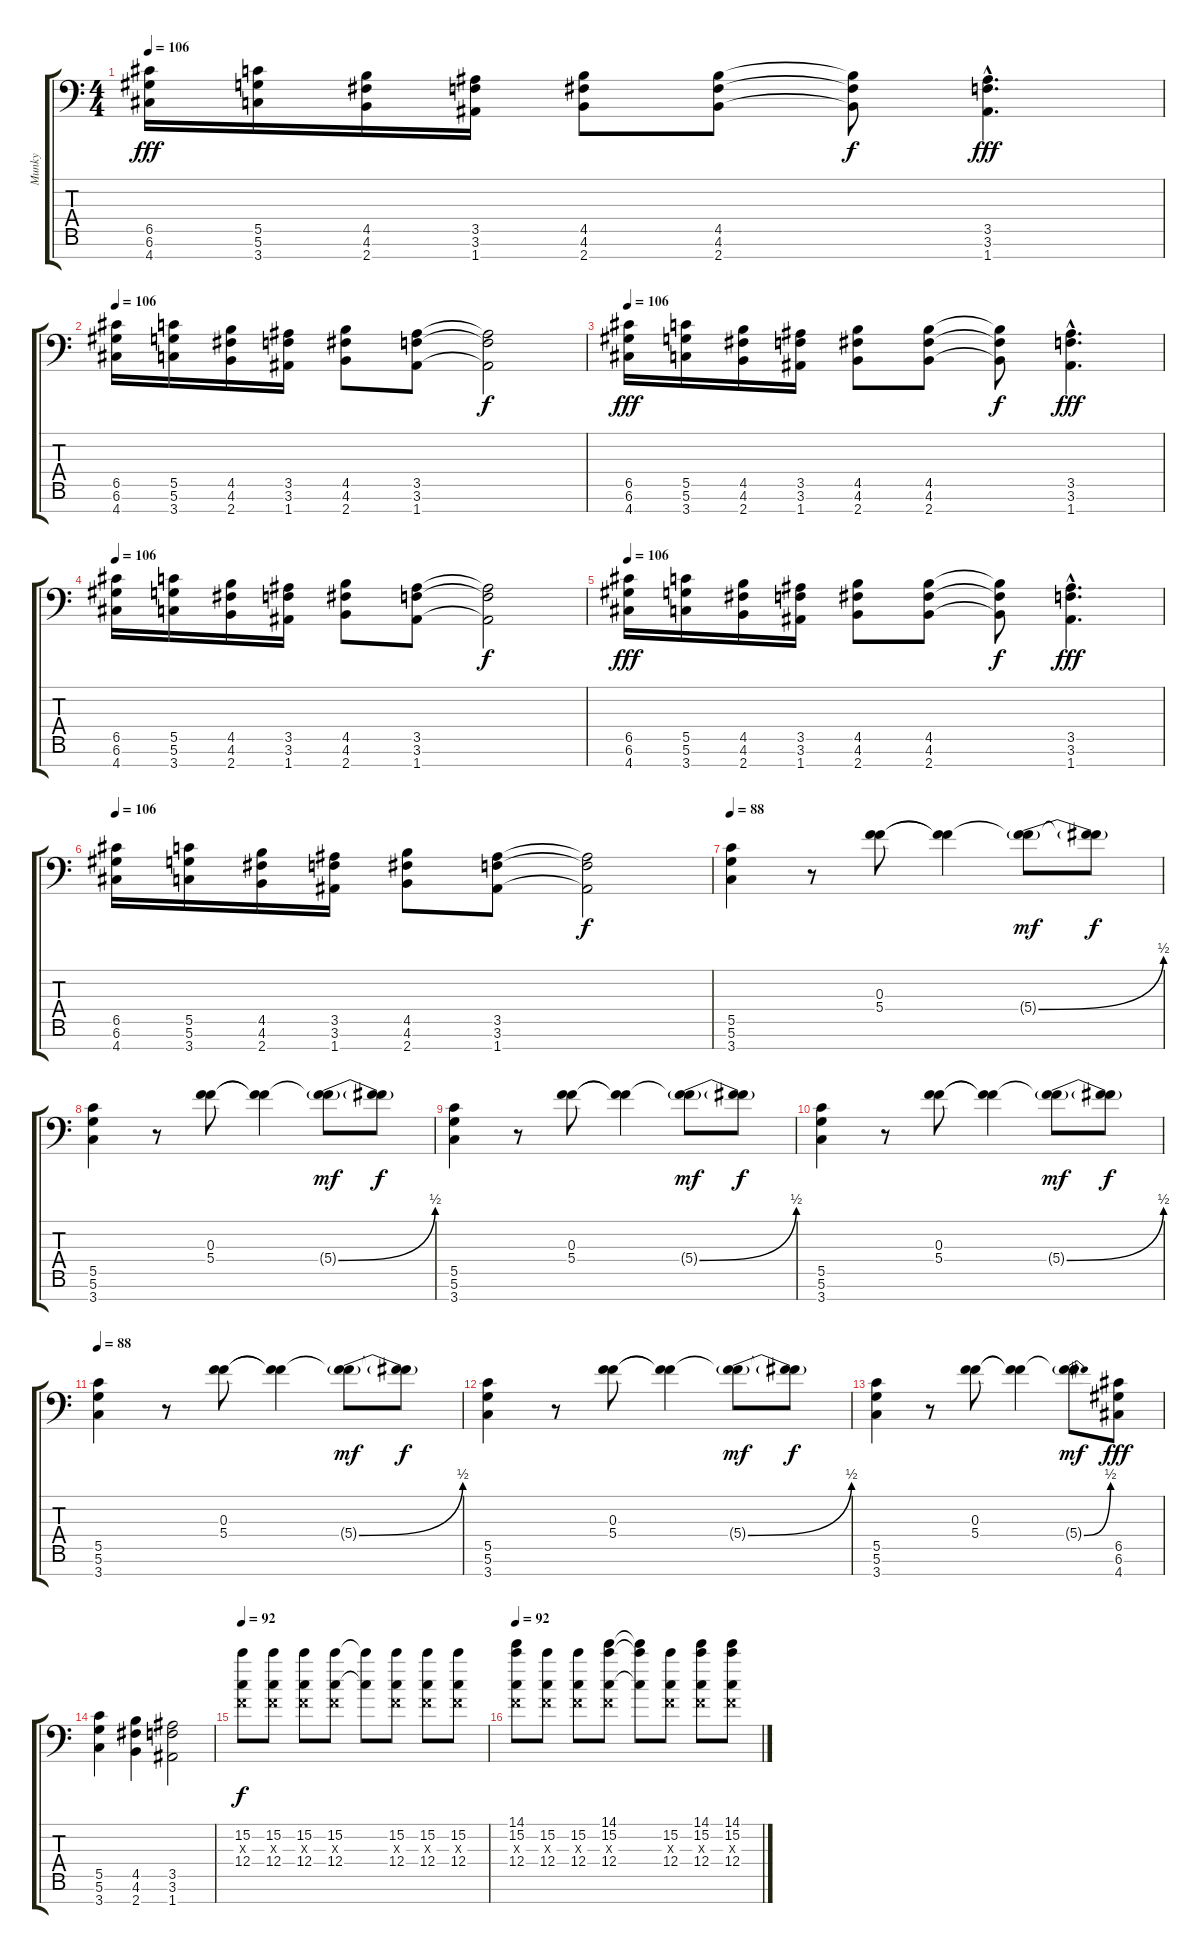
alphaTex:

\track ("Munky" "Munky") {instrument distortionguitar}
\staff {score tabs}
\tuning (D4 A3 F3 C3 G2 D2 A1) {hide}
\ts (4 4)
\tempo 106
\clef f4
\ks c
(6.5 6.6 4.7).16{dy fff} (5.5 5.6 3.7).16 (4.5 4.6 2.7).16 (3.5 3.6 1.7).16 (4.5 4.6 2.7).8 (4.5 4.6 2.7).8 (4.5{t} 4.6{t} 2.7{t}).8{dy f} (3.5{hac} 3.6{hac} 1.7{hac}).4{d dy fff} |
\tempo 106
(6.5 6.6 4.7).16 (5.5 5.6 3.7).16 (4.5 4.6 2.7).16 (3.5 3.6 1.7).16 (4.5 4.6 2.7).8 (3.5 3.6 1.7).8 (3.5{t} 3.6{t} 1.7{t}).2{dy f} |
\tempo 106
(6.5 6.6 4.7).16{dy fff} (5.5 5.6 3.7).16 (4.5 4.6 2.7).16 (3.5 3.6 1.7).16 (4.5 4.6 2.7).8 (4.5 4.6 2.7).8 (4.5{t} 4.6{t} 2.7{t}).8{dy f} (3.5{hac} 3.6{hac} 1.7{hac}).4{d dy fff} |
\tempo 106
(6.5 6.6 4.7).16 (5.5 5.6 3.7).16 (4.5 4.6 2.7).16 (3.5 3.6 1.7).16 (4.5 4.6 2.7).8 (3.5 3.6 1.7).8 (3.5{t} 3.6{t} 1.7{t}).2{dy f} |
\tempo 106
(6.5 6.6 4.7).16{dy fff} (5.5 5.6 3.7).16 (4.5 4.6 2.7).16 (3.5 3.6 1.7).16 (4.5 4.6 2.7).8 (4.5 4.6 2.7).8 (4.5{t} 4.6{t} 2.7{t}).8{dy f} (3.5{hac} 3.6{hac} 1.7{hac}).4{d dy fff} |
\tempo 106
(6.5 6.6 4.7).16 (5.5 5.6 3.7).16 (4.5 4.6 2.7).16 (3.5 3.6 1.7).16 (4.5 4.6 2.7).8 (3.5 3.6 1.7).8 (3.5{t} 3.6{t} 1.7{t}).2{dy f} |
\tempo 88
(5.5 5.6 3.7).4{balance 1 instrument distortionguitar} r.8 (0.3 5.4).8 (0.3{t} 5.4{t}).4 (0.3{t} 5.4{be (bend 0 0 60 2) g}).8{dy mf} (0.3{t} 5.4{t}).8{dy f} |
(5.5 5.6 3.7).4 r.8 (0.3 5.4).8 (0.3{t} 5.4{t}).4 (0.3{t} 5.4{be (bend 0 0 60 2) g}).8{dy mf} (0.3{t} 5.4{t}).8{dy f} |
(5.5 5.6 3.7).4 r.8 (0.3 5.4).8 (0.3{t} 5.4{t}).4 (0.3{t} 5.4{be (bend 0 0 60 2) g}).8{dy mf} (0.3{t} 5.4{t}).8{dy f} |
(5.5 5.6 3.7).4 r.8 (0.3 5.4).8 (0.3{t} 5.4{t}).4 (0.3{t} 5.4{be (bend 0 0 60 2) g}).8{dy mf} (0.3{t} 5.4{t}).8{dy f} |
\tempo 88
(5.5 5.6 3.7).4 r.8 (0.3 5.4).8 (0.3{t} 5.4{t}).4 (0.3{t} 5.4{be (bend 0 0 60 2) g}).8{dy mf} (0.3{t} 5.4{t}).8{dy f} |
(5.5 5.6 3.7).4 r.8 (0.3 5.4).8 (0.3{t} 5.4{t}).4 (0.3{t} 5.4{be (bend 0 0 60 2) g}).8{dy mf} (0.3{t} 5.4{t}).8{dy f} |
(5.5 5.6 3.7).4 r.8 (0.3 5.4).8 (0.3{t} 5.4{t}).4 (0.3{t} 5.4{be (bend 0 0 60 2) g}).8{dy mf} (6.5 6.6 4.7).8{dy fff} |
(5.5 5.6 3.7).4 (4.5 4.6 2.7).4 (3.5 3.6 1.7).2 |
\tempo 92
(15.2 0.3{x} 12.4).8{dy f} (15.2 0.3{x} 12.4).8 (15.2 0.3{x} 12.4).8 (15.2 0.3{x} 12.4).8 (15.2{t} 12.4{t}).8 (15.2 0.3{x} 12.4).8 (15.2 0.3{x} 12.4).8 (15.2 0.3{x} 12.4).8 |
\tempo 92
(14.1 15.2 0.3{x} 12.4).8 (15.2 0.3{x} 12.4).8 (15.2 0.3{x} 12.4).8 (14.1 15.2 0.3{x} 12.4).8 (14.1{t} 15.2{t} 12.4{t}).8 (15.2 0.3{x} 12.4).8 (14.1 15.2 0.3{x} 12.4).8 (14.1 15.2 0.3{x} 12.4).8
